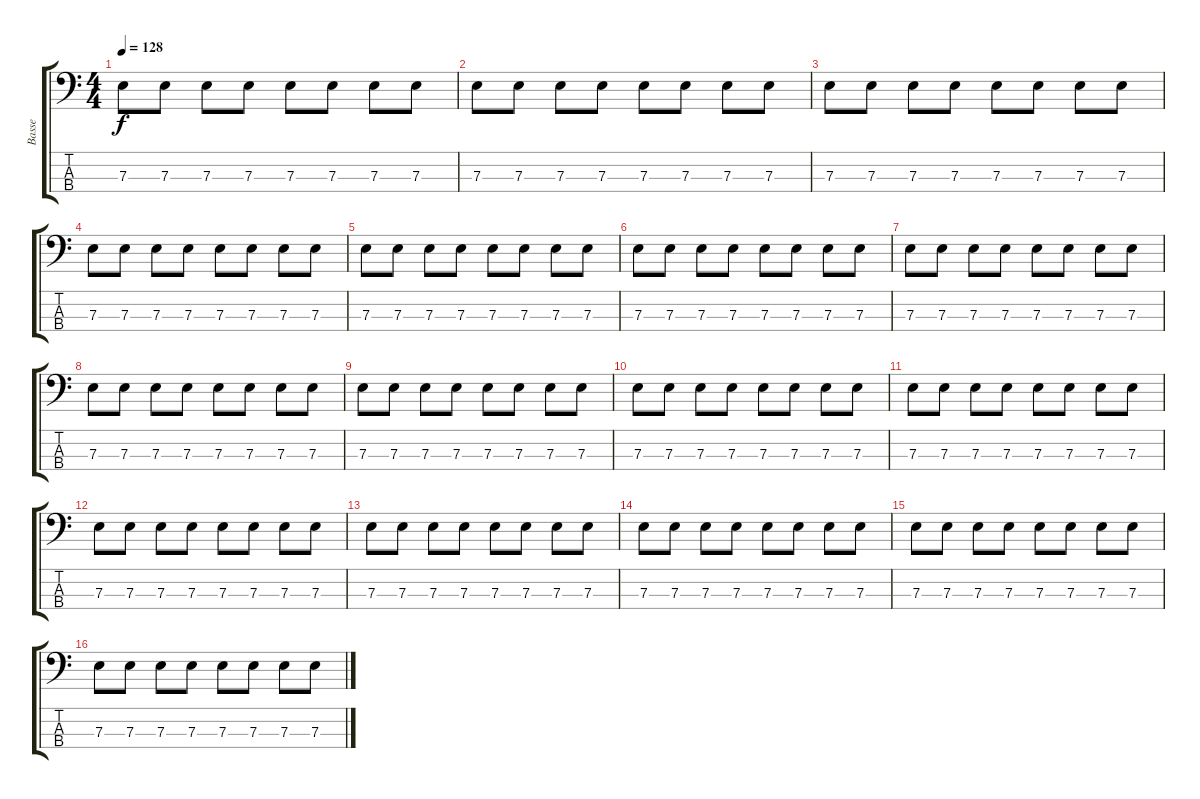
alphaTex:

\track ("Basse" "Basse") {instrument electricbassfinger}
\staff {score tabs}
\tuning (G2 D2 A1 E1) {hide}
\ts (4 4)
\section ("" "")
\tempo 128
\clef f4
\ks c
7.3.8{dy f} 7.3.8 7.3.8 7.3.8 7.3.8 7.3.8 7.3.8 7.3.8 |
7.3.8 7.3.8 7.3.8 7.3.8 7.3.8 7.3.8 7.3.8 7.3.8 |
7.3.8 7.3.8 7.3.8 7.3.8 7.3.8 7.3.8 7.3.8 7.3.8 |
7.3.8 7.3.8 7.3.8 7.3.8 7.3.8 7.3.8 7.3.8 7.3.8 |
7.3.8 7.3.8 7.3.8 7.3.8 7.3.8 7.3.8 7.3.8 7.3.8 |
7.3.8 7.3.8 7.3.8 7.3.8 7.3.8 7.3.8 7.3.8 7.3.8 |
7.3.8 7.3.8 7.3.8 7.3.8 7.3.8 7.3.8 7.3.8 7.3.8 |
7.3.8 7.3.8 7.3.8 7.3.8 7.3.8 7.3.8 7.3.8 7.3.8 |
7.3.8 7.3.8 7.3.8 7.3.8 7.3.8 7.3.8 7.3.8 7.3.8 |
7.3.8 7.3.8 7.3.8 7.3.8 7.3.8 7.3.8 7.3.8 7.3.8 |
7.3.8 7.3.8 7.3.8 7.3.8 7.3.8 7.3.8 7.3.8 7.3.8 |
7.3.8 7.3.8 7.3.8 7.3.8 7.3.8 7.3.8 7.3.8 7.3.8 |
7.3.8 7.3.8 7.3.8 7.3.8 7.3.8 7.3.8 7.3.8 7.3.8 |
7.3.8 7.3.8 7.3.8 7.3.8 7.3.8 7.3.8 7.3.8 7.3.8 |
7.3.8 7.3.8 7.3.8 7.3.8 7.3.8 7.3.8 7.3.8 7.3.8 |
7.3.8 7.3.8 7.3.8 7.3.8 7.3.8 7.3.8 7.3.8 7.3.8
